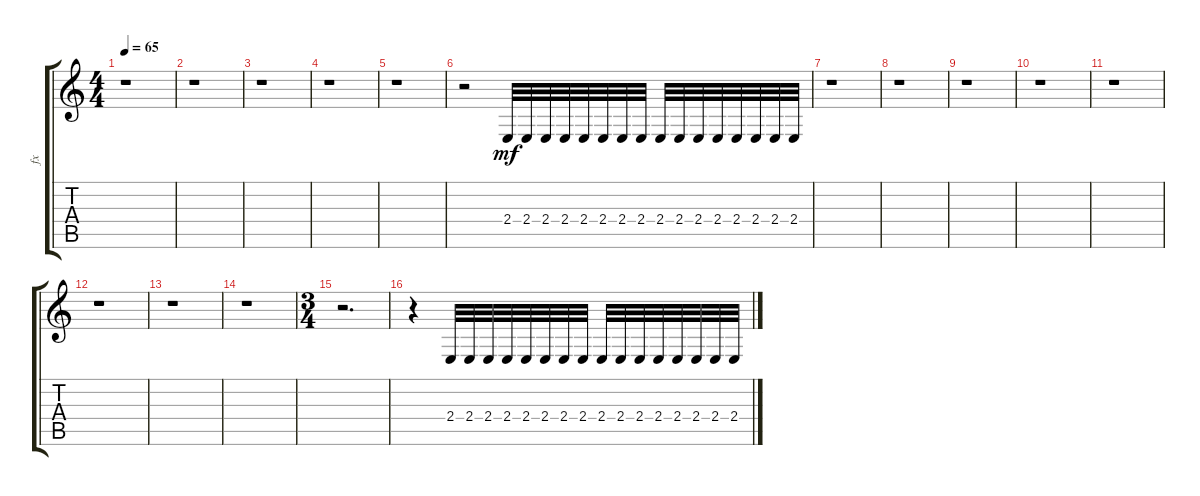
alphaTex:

\track ("fx" "fx") {instrument reversecymbal}
\staff {score tabs}
\tuning (E4 B3 G3 D3 A2 E2) {hide}
\ts (4 4)
\tempo 65
\clef g2
\ks c
r.1{dy mf} |
r.1 |
r.1 |
r.1 |
r.1 |
r.2 2.4.32{volume 2} 2.4.32{volume 4} 2.4.32{volume 6} 2.4.32{volume 8} 2.4.32{volume 9} 2.4.32{volume 11} 2.4.32{volume 12} 2.4.32{volume 14} 2.4.32{volume 16} 2.4.32{volume 15} 2.4.32{volume 14} 2.4.32{volume 13} 2.4.32{volume 12} 2.4.32{volume 11} 2.4.32{volume 10} 2.4.32{volume 9} |
r.1 |
r.1 |
r.1 |
r.1 |
r.1 |
r.1 |
r.1 |
r.1 |
\ts (3 4)
r.2{d} |
r.4 2.4.32{volume 2} 2.4.32{volume 3} 2.4.32{volume 4} 2.4.32{volume 4} 2.4.32{volume 5} 2.4.32{volume 5} 2.4.32{volume 6} 2.4.32{volume 6} 2.4.32{volume 7} 2.4.32{volume 8} 2.4.32{volume 8} 2.4.32{volume 9} 2.4.32{volume 9} 2.4.32{volume 10} 2.4.32{volume 10} 2.4.32{volume 11}
